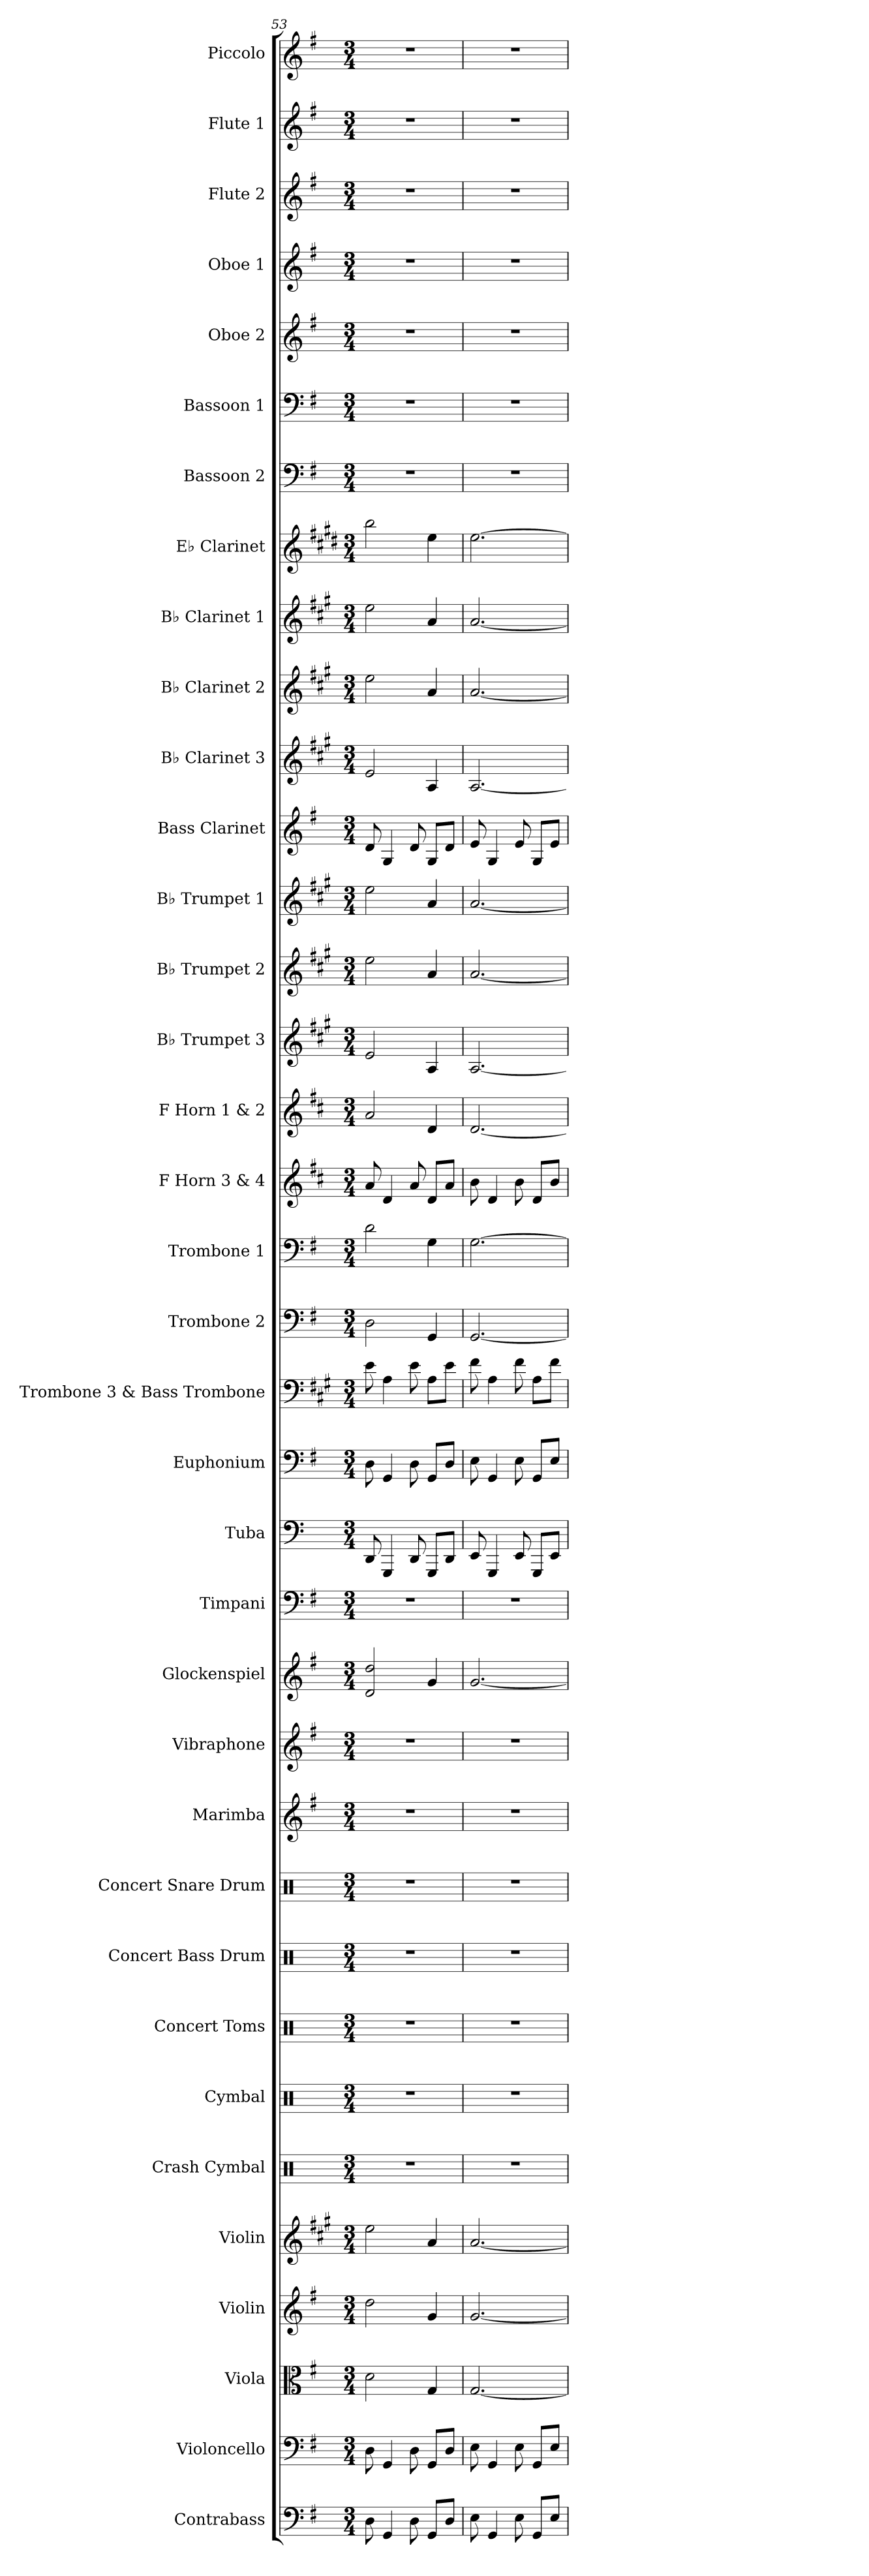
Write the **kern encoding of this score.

**kern	**kern	**kern	**kern	**kern	**kern	**kern	**kern	**kern	**kern	**kern	**kern	**kern	**kern	**kern	**kern	**kern	**kern	**kern	**kern	**kern	**kern	**kern	**kern	**kern	**kern	**kern	**kern	**kern	**kern	**kern	**kern	**kern	**kern	**kern	**kern
*part36	*part35	*part34	*part33	*part32	*part31	*part30	*part29	*part28	*part27	*part26	*part25	*part24	*part23	*part22	*part21	*part20	*part19	*part18	*part17	*part16	*part15	*part14	*part13	*part12	*part11	*part10	*part9	*part8	*part7	*part6	*part5	*part4	*part3	*part2	*part1
*staff36	*staff35	*staff34	*staff33	*staff32	*staff31	*staff30	*staff29	*staff28	*staff27	*staff26	*staff25	*staff24	*staff23	*staff22	*staff21	*staff20	*staff19	*staff18	*staff17	*staff16	*staff15	*staff14	*staff13	*staff12	*staff11	*staff10	*staff9	*staff8	*staff7	*staff6	*staff5	*staff4	*staff3	*staff2	*staff1
*I"Contrabass	*I"Violoncello	*I"Viola	*I"Violin	*I"Violin	*I"Crash Cymbal	*I"Cymbal	*I"Concert Toms	*I"Concert Bass Drum	*I"Concert Snare Drum	*I"Marimba	*I"Vibraphone	*I"Glockenspiel	*I"Timpani	*I"Tuba	*I"Euphonium	*I"Trombone 3 &amp; Bass Trombone	*I"Trombone 2	*I"Trombone 1	*I"F Horn 3 &amp; 4	*I"F Horn 1 &amp; 2	*I"B♭ Trumpet 3	*I"B♭ Trumpet 2	*I"B♭ Trumpet 1	*I"Bass Clarinet	*I"B♭ Clarinet 3	*I"B♭ Clarinet 2	*I"B♭ Clarinet 1	*I"E♭ Clarinet	*I"Bassoon 2	*I"Bassoon 1	*I"Oboe 2	*I"Oboe 1	*I"Flute 2	*I"Flute 1	*I"Piccolo
*I'Cb.	*I'Vc.	*I'Vla.	*I'Vln.	*I'Vln.	*I'Cr. Cym.	*I'Cym.	*I'C. Toms	*I'Con. BD	*I'Con. Sn.	*I'Mrm.	*I'Vib.	*I'Glock.	*I'Timp.	*I'Tba.	*I'Euph.	*I'Tbn. 3 B. Tbn.	*I'Tbn. 2	*I'Tbn. 1	*I'F Hn. 3 4	*I'F Hn. 1 2	*I'B♭ Tpt. 3	*I'B♭ Tpt. 2	*I'B♭ Tpt. 1	*I'B. Cl.	*I'B♭ Cl. 3	*I'B♭ Cl. 2	*I'B♭ Cl. 1	*I'E♭ Cl.	*I'Bsn. 2	*I'Bsn. 1	*I'Ob. 2	*I'Ob. 1	*I'Fl. 2	*I'Fl. 1	*I'Picc.
*clefF4	*clefF4	*clefC3	*clefG2	*clefG2	*clefX	*clefX	*clefX	*clefX	*clefX	*clefG2	*clefG2	*clefG2	*clefF4	*clefF4	*clefF4	*clefF4	*clefF4	*clefF4	*clefG2	*clefG2	*clefG2	*clefG2	*clefG2	*clefG2	*clefG2	*clefG2	*clefG2	*clefG2	*clefF4	*clefF4	*clefG2	*clefG2	*clefG2	*clefG2	*clefG2
*ITrd7c12	*	*	*	*ITrd1c2	*	*	*	*	*	*	*	*ITrd-14c-24	*	*	*	*ITrd1c2	*	*	*ITrd4c7	*ITrd4c7	*ITrd1c2	*ITrd1c2	*ITrd1c2	*ITrd8c14	*ITrd1c2	*ITrd1c2	*ITrd1c2	*ITrd-2c-3	*	*	*	*	*	*	*ITrd-7c-12
*k[f#]	*k[f#]	*k[f#]	*k[f#]	*k[f#]	*k[]	*k[]	*k[]	*k[]	*k[]	*k[f#]	*k[f#]	*k[f#]	*k[f#]	*k[]	*k[f#]	*k[f#]	*k[f#]	*k[f#]	*k[f#]	*k[f#]	*k[f#]	*k[f#]	*k[f#]	*k[f#]	*k[f#]	*k[f#]	*k[f#]	*k[f#]	*k[f#]	*k[f#]	*k[f#]	*k[f#]	*k[f#]	*k[f#]	*k[f#]
*M3/4	*M3/4	*M3/4	*M3/4	*M3/4	*M3/4	*M3/4	*M3/4	*M3/4	*M3/4	*M3/4	*M3/4	*M3/4	*M3/4	*M3/4	*M3/4	*M3/4	*M3/4	*M3/4	*M3/4	*M3/4	*M3/4	*M3/4	*M3/4	*M3/4	*M3/4	*M3/4	*M3/4	*M3/4	*M3/4	*M3/4	*M3/4	*M3/4	*M3/4	*M3/4	*M3/4
=53	=53	=53	=53	=53	=53	=53	=53	=53	=53	=53	=53	=53	=53	=53	=53	=53	=53	=53	=53	=53	=53	=53	=53	=53	=53	=53	=53	=53	=53	=53	=53	=53	=53	=53	=53
8DD\	8D\	2d\	2dd\	2dd\	2.r	2.r	2.r	2.r	2.r	2.r	2.r	2ddd/ 2dddd/	2.r	8DD/	8D\	8d\	2D\	2d\	8d/	2d/	2d/	2dd\	2dd\	8D/	2d/	2dd\	2dd\	2ddd\	2.r	2.r	2.r	2.r	2.r	2.r	2.r
4GGG/	4GG/	.	.	.	.	.	.	.	.	.	.	.	.	4GGG/	4GG/	4G\	.	.	4G/	.	.	.	.	4GG/	.	.	.	.	.	.	.	.	.	.	.
8DD\	8D\	.	.	.	.	.	.	.	.	.	.	.	.	8DD/	8D\	8d\	.	.	8d/	.	.	.	.	8D/	.	.	.	.	.	.	.	.	.	.	.
8GGG/L	8GG/L	4G/	4g/	4g/	.	.	.	.	.	.	.	4ggg/	.	8GGG/L	8GG/L	8G\L	4GG/	4G\	8G/L	4G/	4G/	4g/	4g/	8GG/L	4G/	4g/	4g/	4gg\	.	.	.	.	.	.	.
8DD/J	8D/J	.	.	.	.	.	.	.	.	.	.	.	.	8DD/J	8D/J	8d\J	.	.	8d/J	.	.	.	.	8D/J	.	.	.	.	.	.	.	.	.	.	.
=54	=54	=54	=54	=54	=54	=54	=54	=54	=54	=54	=54	=54	=54	=54	=54	=54	=54	=54	=54	=54	=54	=54	=54	=54	=54	=54	=54	=54	=54	=54	=54	=54	=54	=54	=54
8EE\	8E\	[2.G/	[2.g/	[2.g/	2.r	2.r	2.r	2.r	2.r	2.r	2.r	[2.ggg/	2.r	8EE/	8E\	8e\	[2.GG/	[2.G\	8e\	[2.G/	[2.G/	[2.g/	[2.g/	8E/	[2.G/	[2.g/	[2.g/	[2.gg\	2.r	2.r	2.r	2.r	2.r	2.r	2.r
4GGG/	4GG/	.	.	.	.	.	.	.	.	.	.	.	.	4GGG/	4GG/	4G\	.	.	4G/	.	.	.	.	4GG/	.	.	.	.	.	.	.	.	.	.	.
8EE\	8E\	.	.	.	.	.	.	.	.	.	.	.	.	8EE/	8E\	8e\	.	.	8e\	.	.	.	.	8E/	.	.	.	.	.	.	.	.	.	.	.
8GGG/L	8GG/L	.	.	.	.	.	.	.	.	.	.	.	.	8GGG/L	8GG/L	8G\L	.	.	8G/L	.	.	.	.	8GG/L	.	.	.	.	.	.	.	.	.	.	.
8EE/J	8E/J	.	.	.	.	.	.	.	.	.	.	.	.	8EE/J	8E/J	8e\J	.	.	8e/J	.	.	.	.	8E/J	.	.	.	.	.	.	.	.	.	.	.
=	=	=	=	=	=	=	=	=	=	=	=	=	=	=	=	=	=	=	=	=	=	=	=	=	=	=	=	=	=	=	=	=	=	=	=
*-	*-	*-	*-	*-	*-	*-	*-	*-	*-	*-	*-	*-	*-	*-	*-	*-	*-	*-	*-	*-	*-	*-	*-	*-	*-	*-	*-	*-	*-	*-	*-	*-	*-	*-	*-
